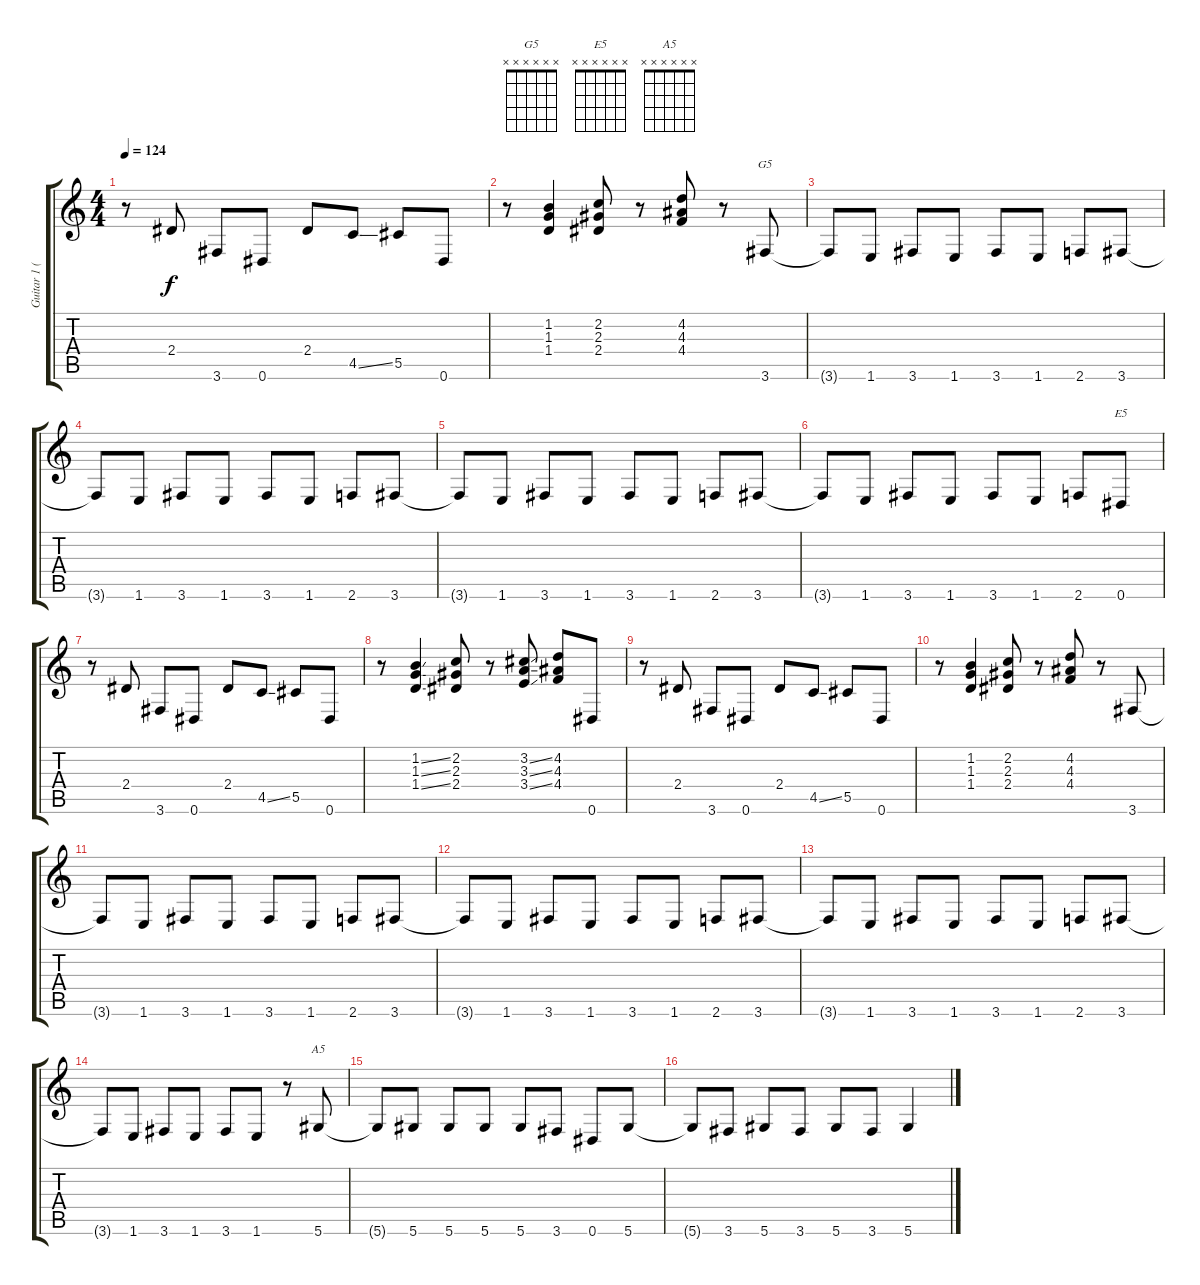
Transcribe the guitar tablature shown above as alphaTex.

\track ("Guitar 1 (Slash)" "Guitar 1 (") {instrument overdrivenguitar}
\staff {score tabs}
\tuning (Eb4 Bb3 Gb3 Db3 Ab2 Eb2) {hide}
\chord ("G5" x x x x x x) {firstfret 0}
\chord ("E5" x x x x x x) {firstfret 0}
\chord ("A5" x x x x x x) {firstfret 0}
\ts (4 4)
\tempo 124
\clef g2
\ks c
r.8{dy f} 2.4.8 3.6.8 0.6.8 2.4.8 4.5{ss}.8 5.5.8 0.6.8 |
r.8 (1.2 1.3 1.4).4 (2.2 2.3 2.4).8 r.8 (4.2 4.3 4.4).8 r.8 3.6.8{ch "G5"} |
3.6{t}.8 1.6.8 3.6.8 1.6.8 3.6.8 1.6.8 2.6.8 3.6.8 |
3.6{t}.8 1.6.8 3.6.8 1.6.8 3.6.8 1.6.8 2.6.8 3.6.8 |
3.6{t}.8 1.6.8 3.6.8 1.6.8 3.6.8 1.6.8 2.6.8 3.6.8 |
3.6{t}.8 1.6.8 3.6.8 1.6.8 3.6.8 1.6.8 2.6.8 0.6.8{ch "E5"} |
r.8 2.4.8 3.6.8 0.6.8 2.4.8 4.5{ss}.8 5.5.8 0.6.8 |
r.8 (1.2{ss} 1.3{ss} 1.4{ss}).4 (2.2 2.3 2.4).8 r.8 (3.2{ss} 3.3{ss} 3.4{ss}).8 (4.2 4.3 4.4).8 0.6.8 |
r.8 2.4.8 3.6.8 0.6.8 2.4.8 4.5{ss}.8 5.5.8 0.6.8 |
r.8 (1.2 1.3 1.4).4 (2.2 2.3 2.4).8 r.8 (4.2 4.3 4.4).8 r.8 3.6.8 |
3.6{t}.8 1.6.8 3.6.8 1.6.8 3.6.8 1.6.8 2.6.8 3.6.8 |
3.6{t}.8 1.6.8 3.6.8 1.6.8 3.6.8 1.6.8 2.6.8 3.6.8 |
3.6{t}.8 1.6.8 3.6.8 1.6.8 3.6.8 1.6.8 2.6.8 3.6.8 |
3.6{t}.8 1.6.8 3.6.8 1.6.8 3.6.8 1.6.8 r.8 5.6.8{ch "A5"} |
5.6{t}.8 5.6.8 5.6.8 5.6.8 5.6.8 3.6.8 0.6.8 5.6.8 |
5.6{t}.8 3.6.8 5.6.8 3.6.8 5.6.8 3.6.8 5.6.4
